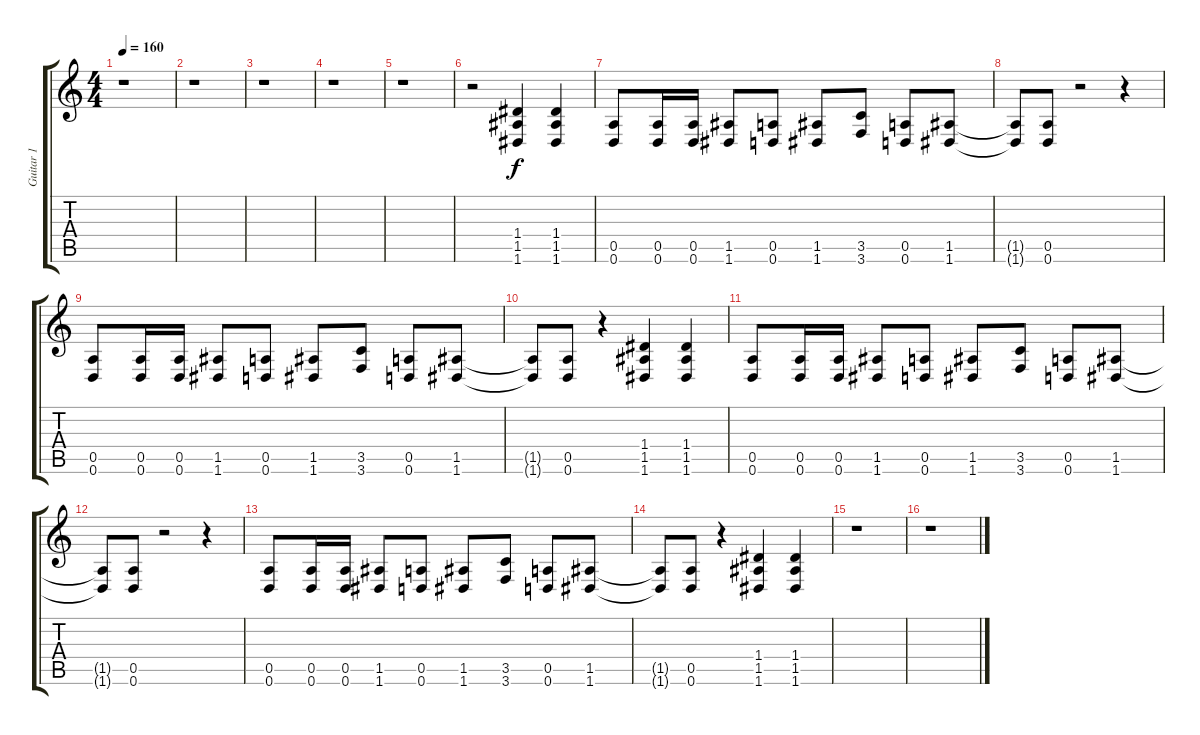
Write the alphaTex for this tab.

\track ("Guitar 1" "Guitar 1") {instrument overdrivenguitar}
\staff {score tabs}
\tuning (E4 B3 G3 D3 A2 D2) {hide}
\ts (4 4)
\tempo 160
\clef g2
\ks c
r.1{dy f} |
r.1 |
r.1 |
r.1 |
r.1 |
r.2 (1.4 1.5 1.6).4 (1.4 1.5 1.6).4 |
(0.5 0.6).8 (0.5 0.6).16 (0.5 0.6).16 (1.5 1.6).8 (0.5 0.6).8 (1.5 1.6).8 (3.5 3.6).8 (0.5 0.6).8 (1.5 1.6).8 |
(1.5{t} 1.6{t}).8 (0.5 0.6).8 r.2 r.4 |
(0.5 0.6).8 (0.5 0.6).16 (0.5 0.6).16 (1.5 1.6).8 (0.5 0.6).8 (1.5 1.6).8 (3.5 3.6).8 (0.5 0.6).8 (1.5 1.6).8 |
(1.5{t} 1.6{t}).8 (0.5 0.6).8 r.4 (1.4 1.5 1.6).4 (1.4 1.5 1.6).4 |
(0.5 0.6).8 (0.5 0.6).16 (0.5 0.6).16 (1.5 1.6).8 (0.5 0.6).8 (1.5 1.6).8 (3.5 3.6).8 (0.5 0.6).8 (1.5 1.6).8 |
(1.5{t} 1.6{t}).8 (0.5 0.6).8 r.2 r.4 |
(0.5 0.6).8 (0.5 0.6).16 (0.5 0.6).16 (1.5 1.6).8 (0.5 0.6).8 (1.5 1.6).8 (3.5 3.6).8 (0.5 0.6).8 (1.5 1.6).8 |
(1.5{t} 1.6{t}).8 (0.5 0.6).8 r.4 (1.4 1.5 1.6).4 (1.4 1.5 1.6).4 |
r.1 |
r.1
